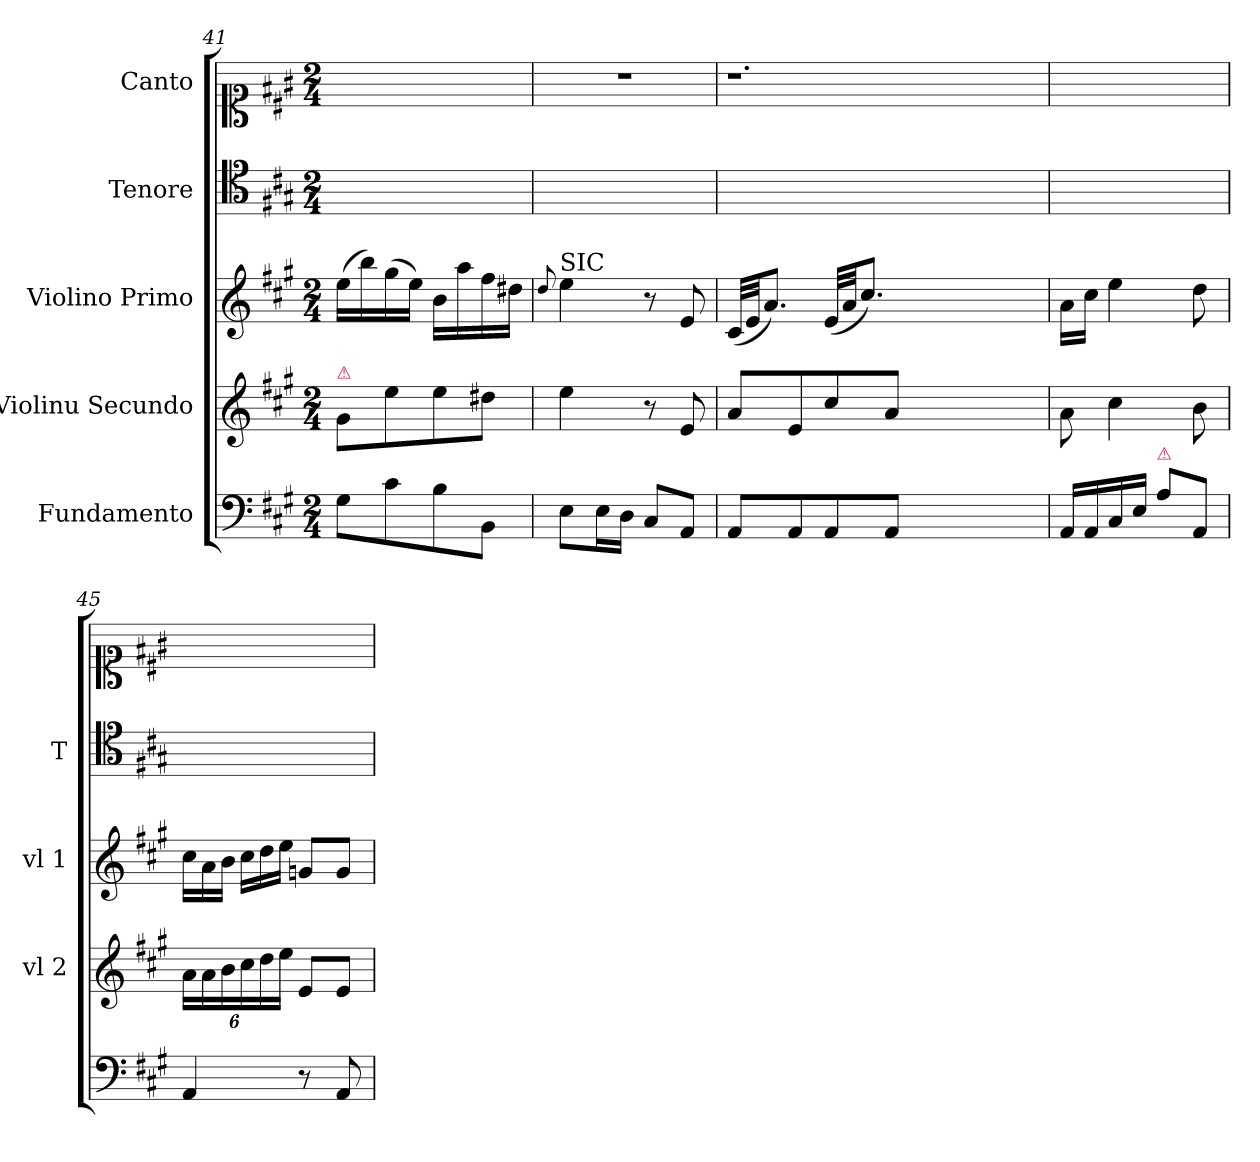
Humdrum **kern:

**kern	**kern	**kern	**kern	**kern
*part5	*part4	*part3	*part2	*part1
*staff5	*staff4	*staff3	*staff2	*staff1
*I"Fundamento	*I"Violinu Secundo	*I"Violino Primo	*I"Tenore	*I"Canto
*	*I'vl 2	*I'vl 1	*I'T	*
*clefF4	*clefG2	*clefG2	*clefC4	*clefC1
*k[f#c#g#]	*k[f#c#g#]	*k[f#c#g#]	*k[f#c#g#]	*k[f#c#g#]
*A:	*A:	*A:	*A:	*A:
*M2/4	*M2/4	*M2/4	*M2/4	*M2/4
=41	=41	=41	=41	=41
!	!LO:TX:a:color=crimson:t=⚠	!	!	!
8G#\L	8g#/L	(16ee\LL	2ryy	2ryy
.	.	16bb\)	.	.
8c#\	8ee\	(16gg#\	.	.
.	.	16ee\JJ)	.	.
8B\	8ee\	16b\LL	.	.
.	.	16aa\	.	.
8BB/J	8dd#X\J	16ff#\	.	.
.	.	16dd#X\JJ	.	.
=42	=42	=42	=42	=42
.	.	8qqdd/	.	.
!	!	!LO:TX:a:t=SIC	!	!
8E\L	4ee\	4ee\	2ryy	2r
16E\L	.	.	.	.
16D\JJ	.	.	.	.
8C#/L	8r	8r	.	.
8AA/J	8e/	8e/	.	.
=43	=43	=43	=43	=43
8AA/L	8a/L	(32c#/LLL	2ryy	1.r
.	.	32e/JJ	.	.
.	.	8.a/J)	.	.
8AA/	8e/	.	.	.
8AA/	8cc#/	(32e/LLL	.	.
.	.	32a/JJ	.	.
.	.	8.cc#/J)	.	.
8AA/J	8a/J	.	.	.
1ryy	1ryy	1ryy	1ryy	.
=44	=44	=44	=44	=44
16AA/LL	8a\	16a\LL	2ryy	2ryy
16AA/	.	16cc#\JJ	.	.
16C#/	4cc#\	4ee\	.	.
16E/JJ	.	.	.	.
!LO:TX:a:color=crimson:t=⚠	!	!	!	!
8A\L	.	.	.	.
8AA/J	8b\	8dd\	.	.
=45	=45	=45	=45	=45
*	*	*Xtuplet	*	*
4AA/	24a\LL	24cc#\LL	2ryy	2ryy
.	24a\	24a\	.	.
.	24b\	24b\JJ	.	.
.	24cc#\	24cc#\LL	.	.
.	24dd\	24dd\	.	.
.	24ee\JJ	24ee\JJ	.	.
8r	8e/L	8gn/L	.	.
8AA/	8e/J	8g/J	.	.
=	=	=	=	=
*-	*-	*-	*-	*-
